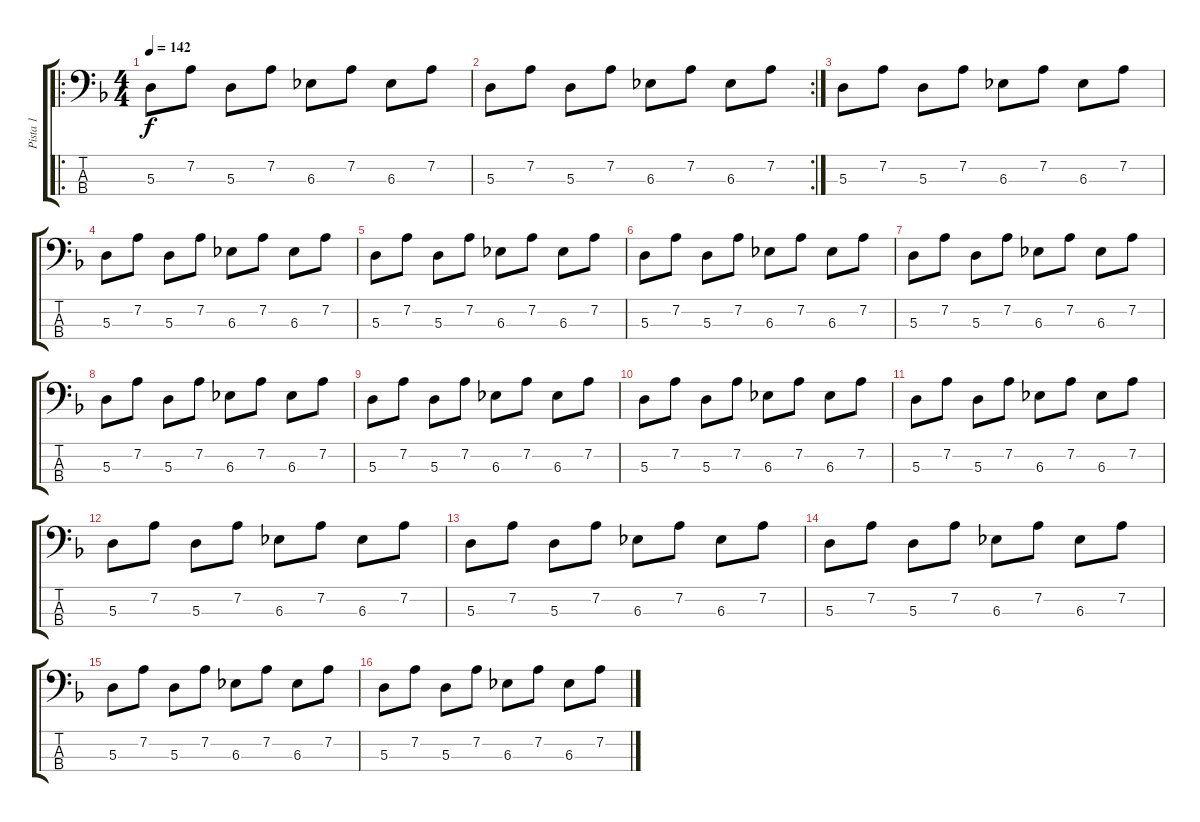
\track ("Pista 1" "Pista 1") {instrument electricbassfinger}
\staff {score tabs}
\tuning (G2 D2 A1 E1) {hide}
\ro
\ts (4 4)
\tempo 142
\clef f4
\ks f
5.3.8{dy f instrument electricbassfinger} 7.2.8 5.3.8 7.2.8 6.3.8 7.2.8 6.3.8 7.2.8 |
\rc 2
5.3.8 7.2.8 5.3.8 7.2.8 6.3.8 7.2.8 6.3.8 7.2.8 |
5.3.8 7.2.8 5.3.8 7.2.8 6.3.8 7.2.8 6.3.8 7.2.8 |
5.3.8 7.2.8 5.3.8 7.2.8 6.3.8 7.2.8 6.3.8 7.2.8 |
5.3.8 7.2.8 5.3.8 7.2.8 6.3.8 7.2.8 6.3.8 7.2.8 |
5.3.8 7.2.8 5.3.8 7.2.8 6.3.8 7.2.8 6.3.8 7.2.8 |
5.3.8 7.2.8 5.3.8 7.2.8 6.3.8 7.2.8 6.3.8 7.2.8 |
5.3.8 7.2.8 5.3.8 7.2.8 6.3.8 7.2.8 6.3.8 7.2.8 |
5.3.8 7.2.8 5.3.8 7.2.8 6.3.8 7.2.8 6.3.8 7.2.8 |
5.3.8 7.2.8 5.3.8 7.2.8 6.3.8 7.2.8 6.3.8 7.2.8 |
5.3.8 7.2.8 5.3.8 7.2.8 6.3.8 7.2.8 6.3.8 7.2.8 |
5.3.8 7.2.8 5.3.8 7.2.8 6.3.8 7.2.8 6.3.8 7.2.8 |
5.3.8 7.2.8 5.3.8 7.2.8 6.3.8 7.2.8 6.3.8 7.2.8 |
5.3.8 7.2.8 5.3.8 7.2.8 6.3.8 7.2.8 6.3.8 7.2.8 |
5.3.8 7.2.8 5.3.8 7.2.8 6.3.8 7.2.8 6.3.8 7.2.8 |
5.3.8 7.2.8 5.3.8 7.2.8 6.3.8 7.2.8 6.3.8 7.2.8
